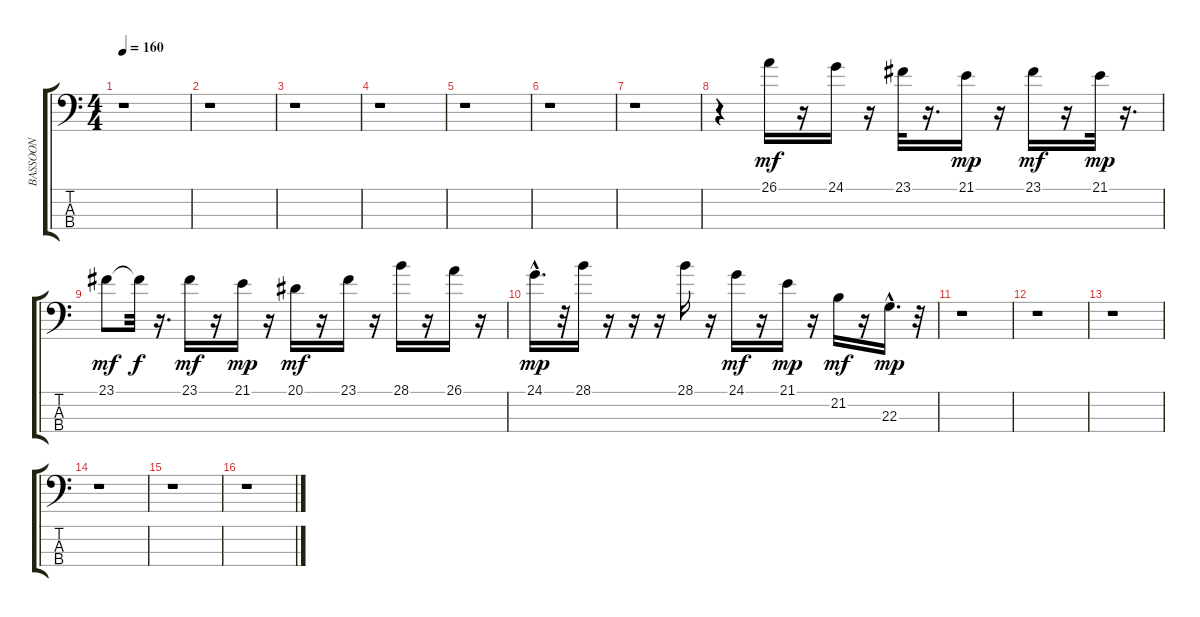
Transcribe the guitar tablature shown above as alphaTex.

\track ("BASSOON" "BASSOON") {instrument bassoon}
\staff {score tabs}
\tuning (G2 D2 A1 E1) {hide}
\ts (4 4)
\tempo 160
\clef f4
\ks c
r.1{dy mp} |
r.1 |
r.1 |
r.1 |
r.1 |
r.1 |
r.1 |
r.4 26.1.16{dy mf} r.16 24.1.16 r.16 23.1.32 r.16{d} 21.1.16{dy mp} r.16 23.1.16{dy mf} r.16 21.1.32{dy mp} r.16{d} |
23.1.8{dy mf} 23.1{t}.32{dy f} r.16{d} 23.1.16{dy mf} r.16 21.1.16{dy mp} r.16 20.1.16{dy mf} r.16 23.1.16 r.16 28.1.16 r.16 26.1.16 r.16 |
24.1{hac}.16{d dy mp} r.32 28.1.16 r.16 r.16 r.16 28.1.16 r.16 24.1.16{dy mf} r.16 21.1.16{dy mp} r.16 21.2.16{dy mf} r.16 22.3{hac}.16{d dy mp} r.32 |
r.1 |
r.1 |
r.1 |
r.1 |
r.1 |
r.1
